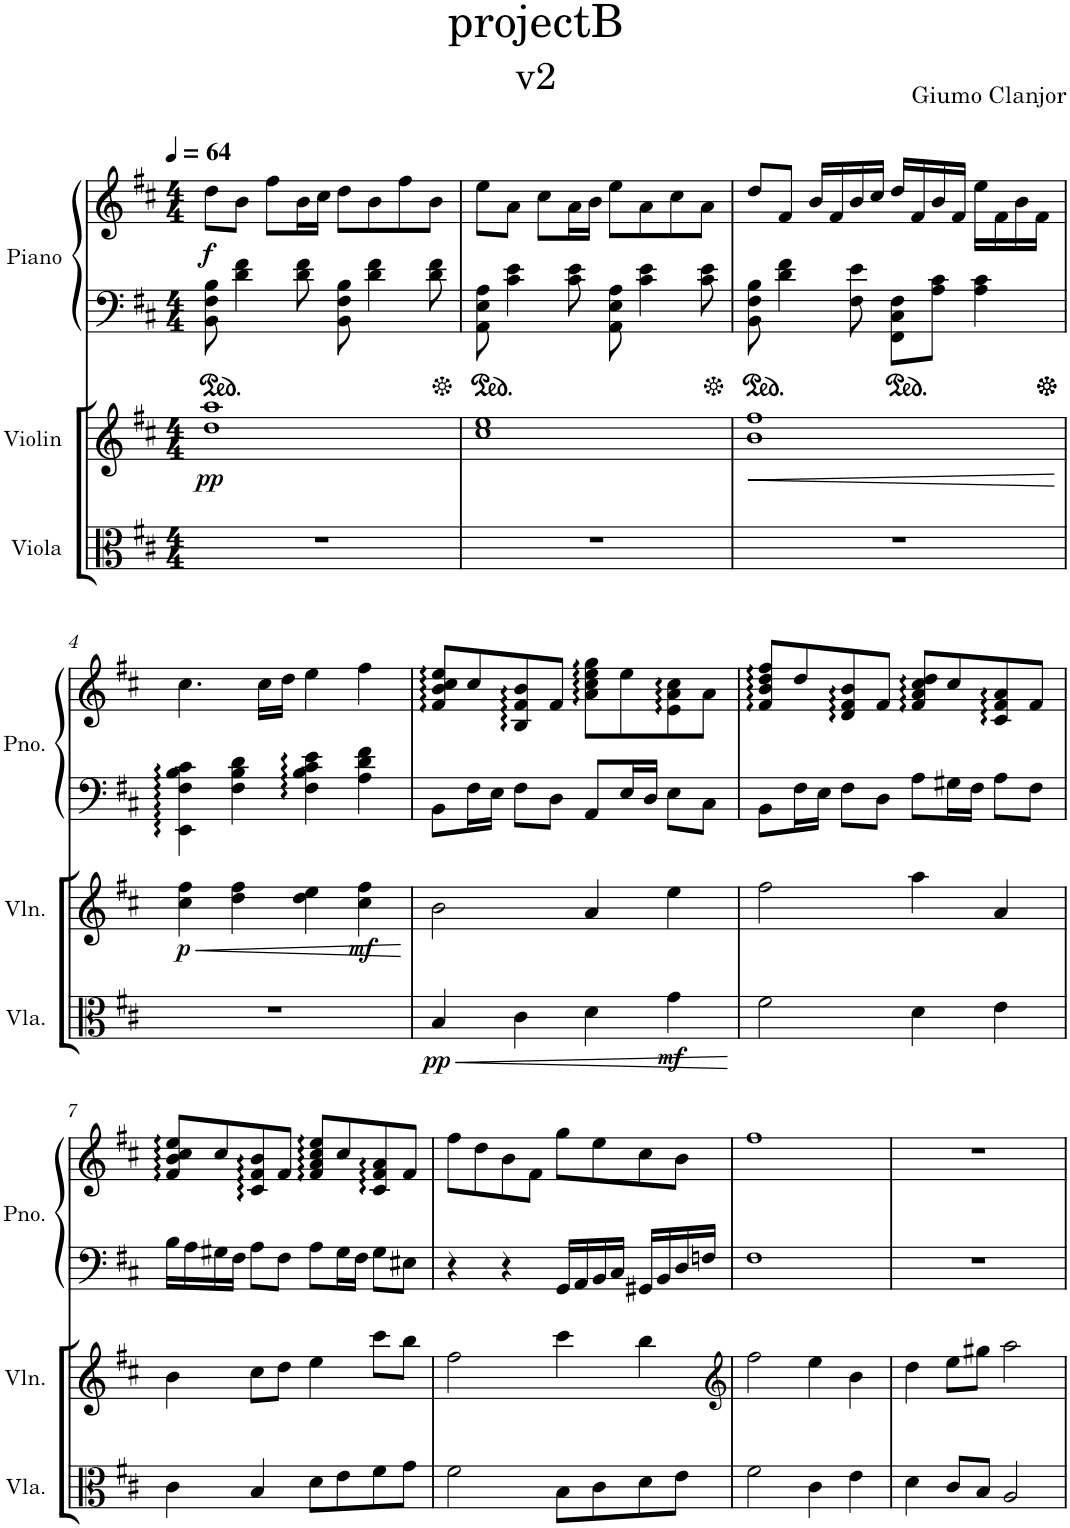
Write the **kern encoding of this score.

**kern	**dynam	**kern	**dynam	**kern	**kern	**dynam
*part3	*part3	*part2	*part2	*part1	*part1	*part1
*staff4	*staff4	*staff3	*staff3	*staff2	*staff1	*staff1/2
*I"Viola	*	*I"Violin	*	*I"Piano	*	*
*I'Vla.	*	*I'Vln.	*	*I'Pno.	*	*
*clefC3	*	*clefG2	*	*clefF4	*clefG2	*
*k[f#c#]	*	*k[f#c#]	*	*k[f#c#]	*k[f#c#]	*
*M4/4	*	*M4/4	*	*M4/4	*M4/4	*
*MM64	*	*MM64	*	*MM64	*MM64	*
=1	=1	=1	=1	=1	=1	=1
!	!	!	!LO:DY:b	!	!	!LO:DY:b
1r	.	1dd 1aa	pp	8BB\ 8F#\ 8B\	8dd\L	f
.	.	.	.	4d\ 4f#\	8b\J	.
.	.	.	.	.	8ff#\L	.
.	.	.	.	8d\ 8f#\	16b\L	.
.	.	.	.	.	16cc#\JJ	.
.	.	.	.	8BB\ 8F#\ 8B\	8dd\L	.
.	.	.	.	4d\ 4f#\	8b\	.
.	.	.	.	.	8ff#\	.
.	.	.	.	8d\ 8f#\	8b\J	.
=2	=2	=2	=2	=2	=2	=2
1r	.	1cc# 1ee	.	8AA\ 8E\ 8A\	8ee\L	.
.	.	.	.	4c#\ 4e\	8a\J	.
.	.	.	.	.	8cc#\L	.
.	.	.	.	8c#\ 8e\	16a\L	.
.	.	.	.	.	16b\JJ	.
.	.	.	.	8AA\ 8E\ 8A\	8ee\L	.
.	.	.	.	4c#\ 4e\	8a\	.
.	.	.	.	.	8cc#\	.
.	.	.	.	8c#\ 8e\	8a\J	.
=3	=3	=3	=3	=3	=3	=3
!	!	!	!LO:HP:b	!	!	!
1r	.	1b 1ff#	<	8BB\ 8F#\ 8B\	8dd/L	.
.	.	.	.	4d\ 4f#\	8f#/J	.
.	.	.	.	.	16b/LL	.
.	.	.	.	.	16f#/	.
.	.	.	.	8F#\ 8e\	16b/	.
.	.	.	.	.	16cc#/JJ	.
.	.	.	.	8FF#\ 8C#\ 8F#\L	16dd/LL	.
.	.	.	.	.	16f#/	.
.	.	.	.	8A\ 8c#\J	16b/	.
.	.	.	.	.	16f#/JJ	.
.	.	.	.	4A\ 4c#\	16ee\LL	.
.	.	.	.	.	16f#\	.
.	.	.	.	.	16b\	.
.	.	.	.	.	16f#\JJ	.
.	.	.	[	.	.	.
!!LO:LB:g=z
=4	=4	=4	=4	=4	=4	=4
!	!	!	!LO:HP:b	!	!	!
!	!	!	!LO:DY:n=1:b	!	!	!
1r	.	4cc#\ 4ff#\	< p	4EE\:: 4F#\:: 4B\:: 4c#\::	4.cc#\	.
.	.	4dd\ 4ff#\	.	4F#\ 4B\ 4d\	.	.
.	.	.	.	.	16cc#\LL	.
.	.	.	.	.	16dd\JJ	.
.	.	4dd\ 4ee\	.	4F#\:: 4B\:: 4c#\:: 4e\::	4ee\	.
!	!	!	!LO:DY:n=2:b	!	!	!
.	.	4cc#\ 4ff#\	mf	4A\ 4d\ 4f#\	4ff#\	.
.	.	.	[	.	.	.
=5	=5	=5	=5	=5	=5	=5
!	!LO:HP:b	!	!	!	!	!
!	!LO:DY:n=1:b	!	!	!	!	!
4B/	< pp	2b\	.	8BB\L	8f#/:: 8b/:: 8cc#/:: 8ee/::L	.
.	.	.	.	16F#\L	8cc#/	.
.	.	.	.	16E\JJ	.	.
4c#\	.	.	.	8F#\L	8B/:: 8f#/:: 8b/::	.
.	.	.	.	8D\J	8f#/J	.
4d\	.	4a/	.	8AA/L	8a\:: 8cc#\:: 8ee\:: 8gg\::L	.
.	.	.	.	16E/L	8ee\	.
.	.	.	.	16D/JJ	.	.
!	!LO:DY:n=2:b	!	!	!	!	!
4g\	mf	4ee\	.	8E\L	8e\:: 8a\:: 8cc#\::	.
.	.	.	.	8C#\J	8a\J	.
.	[	.	.	.	.	.
=6	=6	=6	=6	=6	=6	=6
2f#\	.	2ff#\	.	8BB\L	8f#/:: 8b/:: 8dd/:: 8ff#/::L	.
.	.	.	.	16F#\L	8dd/	.
.	.	.	.	16E\JJ	.	.
.	.	.	.	8F#\L	8d/:: 8f#/:: 8b/::	.
.	.	.	.	8D\J	8f#/J	.
4d\	.	4aa\	.	8A\L	8f#/:: 8a/:: 8cc#/:: 8dd/::L	.
.	.	.	.	16G#X\L	8cc#/	.
.	.	.	.	16F#\JJ	.	.
4e\	.	4a/	.	8A\L	8c#/:: 8f#/:: 8a/::	.
.	.	.	.	8F#\J	8f#/J	.
!!LO:LB:g=z
=7	=7	=7	=7	=7	=7	=7
4c#\	.	4b\	.	16B\LL	8f#/:: 8b/:: 8cc#/:: 8ee/::L	.
.	.	.	.	16A\	.	.
.	.	.	.	16G#X\	8cc#/	.
.	.	.	.	16F#\JJ	.	.
4B/	.	8cc#\L	.	8A\L	8c#/:: 8f#/:: 8b/::	.
.	.	8dd\J	.	8F#\J	8f#/J	.
8d\L	.	4ee\	.	8A\L	8f#/:: 8a/:: 8cc#/:: 8ee/::L	.
8e\	.	.	.	16G#\L	8cc#/	.
.	.	.	.	16F#\JJ	.	.
8f#\	.	8ccc#\L	.	8G#\L	8c#/:: 8f#/:: 8a/::	.
8g\J	.	8bb\J	.	8E#X\J	8f#/J	.
=8	=8	=8	=8	=8	=8	=8
2f#\	.	2ff#\	.	4r	8ff#\L	.
.	.	.	.	.	8dd\	.
.	.	.	.	4r	8b\	.
.	.	.	.	.	8f#\J	.
8B\L	.	4ccc#\	.	16GG/LL	8gg\L	.
.	.	.	.	16AA/	.	.
8c#\	.	.	.	16BB/	8ee\	.
.	.	.	.	16C#/JJ	.	.
8d\	.	4bb\	.	16GG#X/LL	8cc#\	.
.	.	.	.	16BB/	.	.
8e\J	.	.	.	16D/	8b\J	.
.	.	.	.	16Fn/JJ	.	.
=9	=9	=9	=9	=9	=9	=9
*	*	*clefG2	*	*	*	*
2f#\	.	2ff#\	.	1F#	1ff#	.
4c#\	.	4ee\	.	.	.	.
4e\	.	4b\	.	.	.	.
=10	=10	=10	=10	=10	=10	=10
4d\	.	4dd\	.	1r	1r	.
8c#/L	.	8ee\L	.	.	.	.
8B/J	.	8gg#X\J	.	.	.	.
2A/	.	2aa\	.	.	.	.
=	=	=	=	=	=	=
*-	*-	*-	*-	*-	*-	*-
